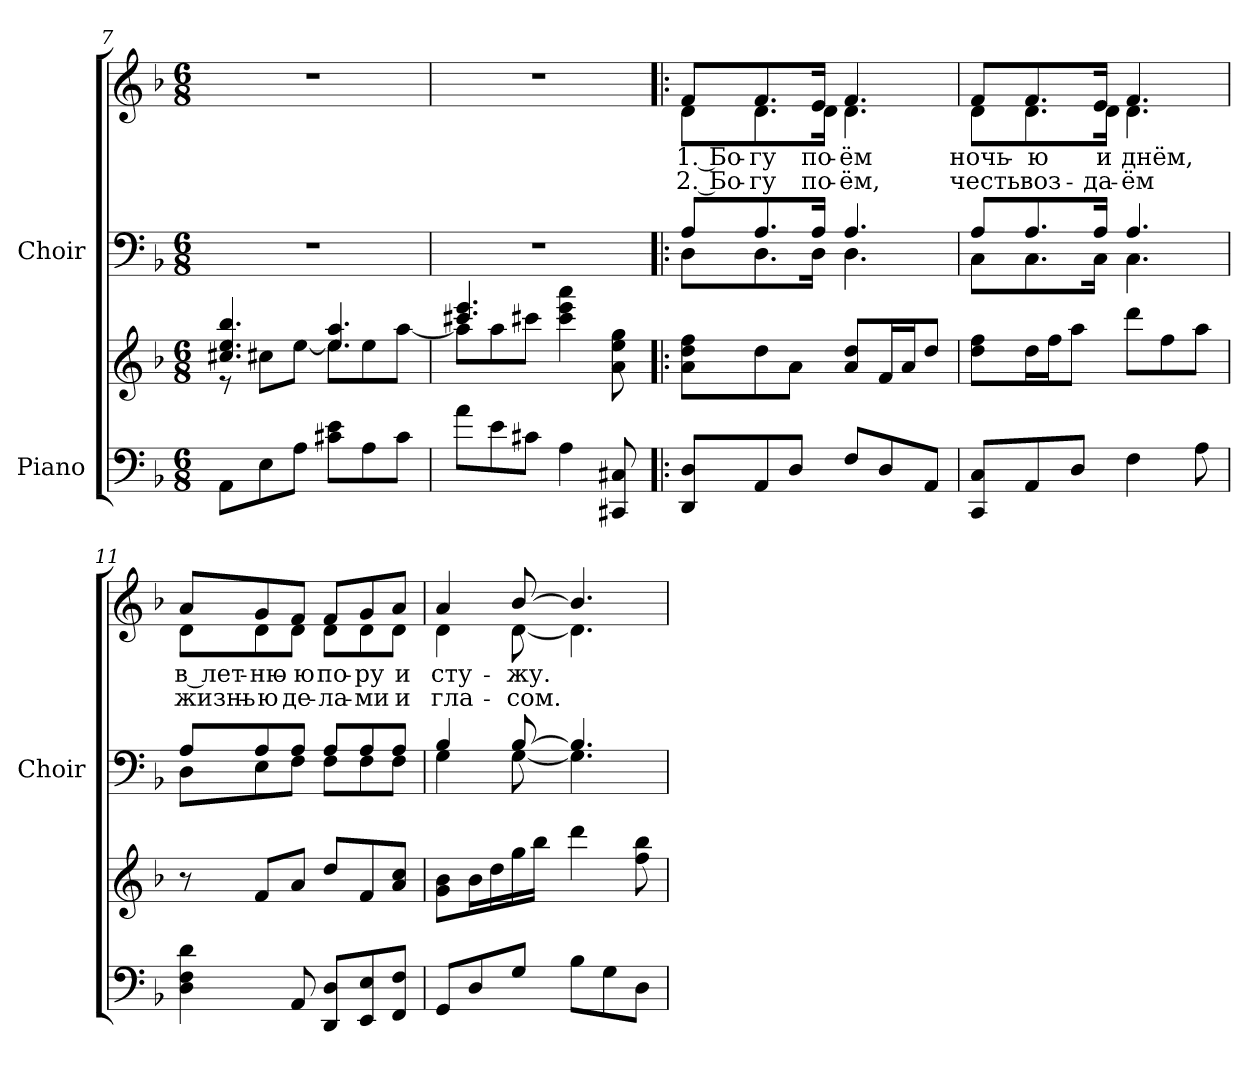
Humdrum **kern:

**kern	**kern	**kern	**kern	**text	**text
*part2	*part2	*part1	*part1	*part1	*part1
*staff4	*staff3	*staff2	*staff1	*staff1	*staff1
*I"Piano	*	*I"Choir	*	*	*
*	*	*I'Choir	*	*	*
*clefF4	*clefG2	*clefF4	*clefG2	*	*
*k[b-]	*k[b-]	*k[b-]	*k[b-]	*	*
*F:	*F:	*F:	*F:	*	*
*M6/8	*M6/8	*M6/8	*M6/8	*	*
=7	=7	=7	=7	=7	=7
*	*^	*	*	*	*
!	!	!	!LO:N:vis=1	!LO:N:vis=1	!	!
8AAi\L	4.cc#Xi/ 4.eei 4.bb-i	8r	2.r	2.r	.	.
8Ei\	.	8cc#Xi\L	.	.	.	.
8Ai\J	.	[<8eei\J	.	.	.	.
8c#Xi\ 8eiL	4.eei/] 4.aai	8eei\L	.	.	.	.
8Ai\	.	8eei\	.	.	.	.
8c#i\J	.	[<8aai\J	.	.	.	.
=8	=8	=8	=8	=8	=8	=8
!	!	!	!LO:N:vis=1	!LO:N:vis=1	!	!
8ai\L	4.ccc#Xi/ 4.eeei	8aai\L]	2.r	2.r	.	.
8ei\	.	8aai\	.	.	.	.
8c#Xi\J	.	8ccc#Xi\J	.	.	.	.
4Ai\	4ccc#i\ 4eeei 4aaai	4.ryy	.	.	.	.
8CC#Xi/ 8C#Xi	8ai\ 8eei 8ggi	.	.	.	.	.
*	*v	*v	*	*	*	*
=9!|:	=9!|:	=9!|:	=9!|:	=9!|:	=9!|:
*	*	*^	*	*	*
!	!	!	!	!	!LO:LY:b:color=#000000	!LO:LY:b:color=#000000
*	*	*	*	*^	*	*
8DDi/ 8DiL	8ai\ 8ddi 8ffiL	8Ai/L	8Di\L	8fi/L	8di\L	1. Бо-	2. Бо-
!	!	!	!	!	!	!LO:LY:b:color=#000000	!LO:LY:b:color=#000000
8AAi/	8ddi\	8.Ai/	8.Di\	8.fi/	8.di\	-гу	-гу
8Di/J	8ai\J	.	.	.	.	.	.
!	!	!	!	!	!	!LO:LY:b:color=#000000	!LO:LY:b:color=#000000
.	.	16Ai/Jk	16Di\Jk	16ei/Jk	16di\Jk	по-	по-
!	!	!	!	!	!	!LO:LY:b:color=#000000	!LO:LY:b:color=#000000
8Fi/L	8ai/ 8ddiL	4.Ai/	4.Di\	4.fi/	4.di\	-ём	-ём,
8Di/	16fi/L	.	.	.	.	.	.
.	16ai/J	.	.	.	.	.	.
8AAi/J	8ddi/J	.	.	.	.	.	.
=10	=10	=10	=10	=10	=10	=10	=10
!	!	!	!	!	!	!LO:LY:b:color=#000000	!LO:LY:b:color=#000000
8CCi/ 8CiL	8ddi\ 8ffiL	8Ai/L	8Ci\L	8fi/L	8di\L	ночь-	честь
!	!	!	!	!	!	!LO:LY:b:color=#000000	!LO:LY:b:color=#000000
8AAi/	16ddi\L	8.Ai/	8.Ci\	8.fi/	8.di\	-ю	воз-
.	16ffi\J	.	.	.	.	.	.
8Di/J	8aai\J	.	.	.	.	.	.
!	!	!	!	!	!	!LO:LY:b:color=#000000	!LO:LY:b:color=#000000
.	.	16Ai/Jk	16Ci\Jk	16ei/Jk	16di\Jk	и	-да-
!	!	!	!	!	!	!LO:LY:b:color=#000000	!LO:LY:b:color=#000000
4Fi\	8dddi\L	4.Ai/	4.Ci\	4.fi/	4.di\	днём,	-ём
.	8ffi\	.	.	.	.	.	.
8Ai\	8aai\J	.	.	.	.	.	.
!!LO:LB:g=z	!!
=11	=11	=11	=11	=11	=11	=11	=11
!	!	!	!	!	!	!LO:LY:b:color=#000000	!LO:LY:b:color=#000000
4Di\ 4Fi 4di	8r	8Ai/L	8Di\L	8ai/L	8di\L	в лет-	жизнь-
!	!	!	!	!	!	!LO:LY:b:color=#000000	!LO:LY:b:color=#000000
.	8fi/L	8Ai/	8Ei\	8gi/	8di\	-ню-	-ю
!	!	!	!	!	!	!LO:LY:b:color=#000000	!LO:LY:b:color=#000000
8AAi/	8ai/J	8Ai/J	8Fi\J	8fi/J	8di\J	-ю	де-
!	!	!	!	!	!	!LO:LY:b:color=#000000	!LO:LY:b:color=#000000
8DDi/ 8DiL	8ddi/L	8Ai/L	8Fi\L	8fi/L	8di\L	по-	-ла-
!	!	!	!	!	!	!LO:LY:b:color=#000000	!LO:LY:b:color=#000000
8EEi/ 8Ei	8fi/	8Ai/	8Fi\	8gi/	8di\	-ру	-ми
!	!	!	!	!	!	!LO:LY:b:color=#000000	!LO:LY:b:color=#000000
8FFi/ 8FiJ	8ai/ 8cciJ	8Ai/J	8Fi\J	8ai/J	8di\J	и	и
=12	=12	=12	=12	=12	=12	=12	=12
!	!	!	!	!	!	!LO:LY:b:color=#000000	!LO:LY:b:color=#000000
8GGi/L	8gi\ 8b-iL	4B-i/	4Gi\	4ai/	4di\	сту-	гла-
8Di/	16b-i\L	.	.	.	.	.	.
.	16ddi\	.	.	.	.	.	.
!	!	!	!	!	!	!LO:LY:b:color=#000000	!LO:LY:b:color=#000000
8Gi/J	16ggi\	[>8B-i/	[<8Gi\	[>8b-i/	[<8di\	-жу.	-сом.
.	16bb-i\JJ	.	.	.	.	.	.
8B-i\L	4dddi\	4.B-i/]	4.Gi\]	4.b-i/]	4.di\]	.	.
8Gi\	.	.	.	.	.	.	.
8Di\J	8ffi\ 8bb-i	.	.	.	.	.	.
*	*	*v	*v	*	*	*	*
*	*	*	*v	*v	*	*
=	=	=	=	=	=
*-	*-	*-	*-	*-	*-
